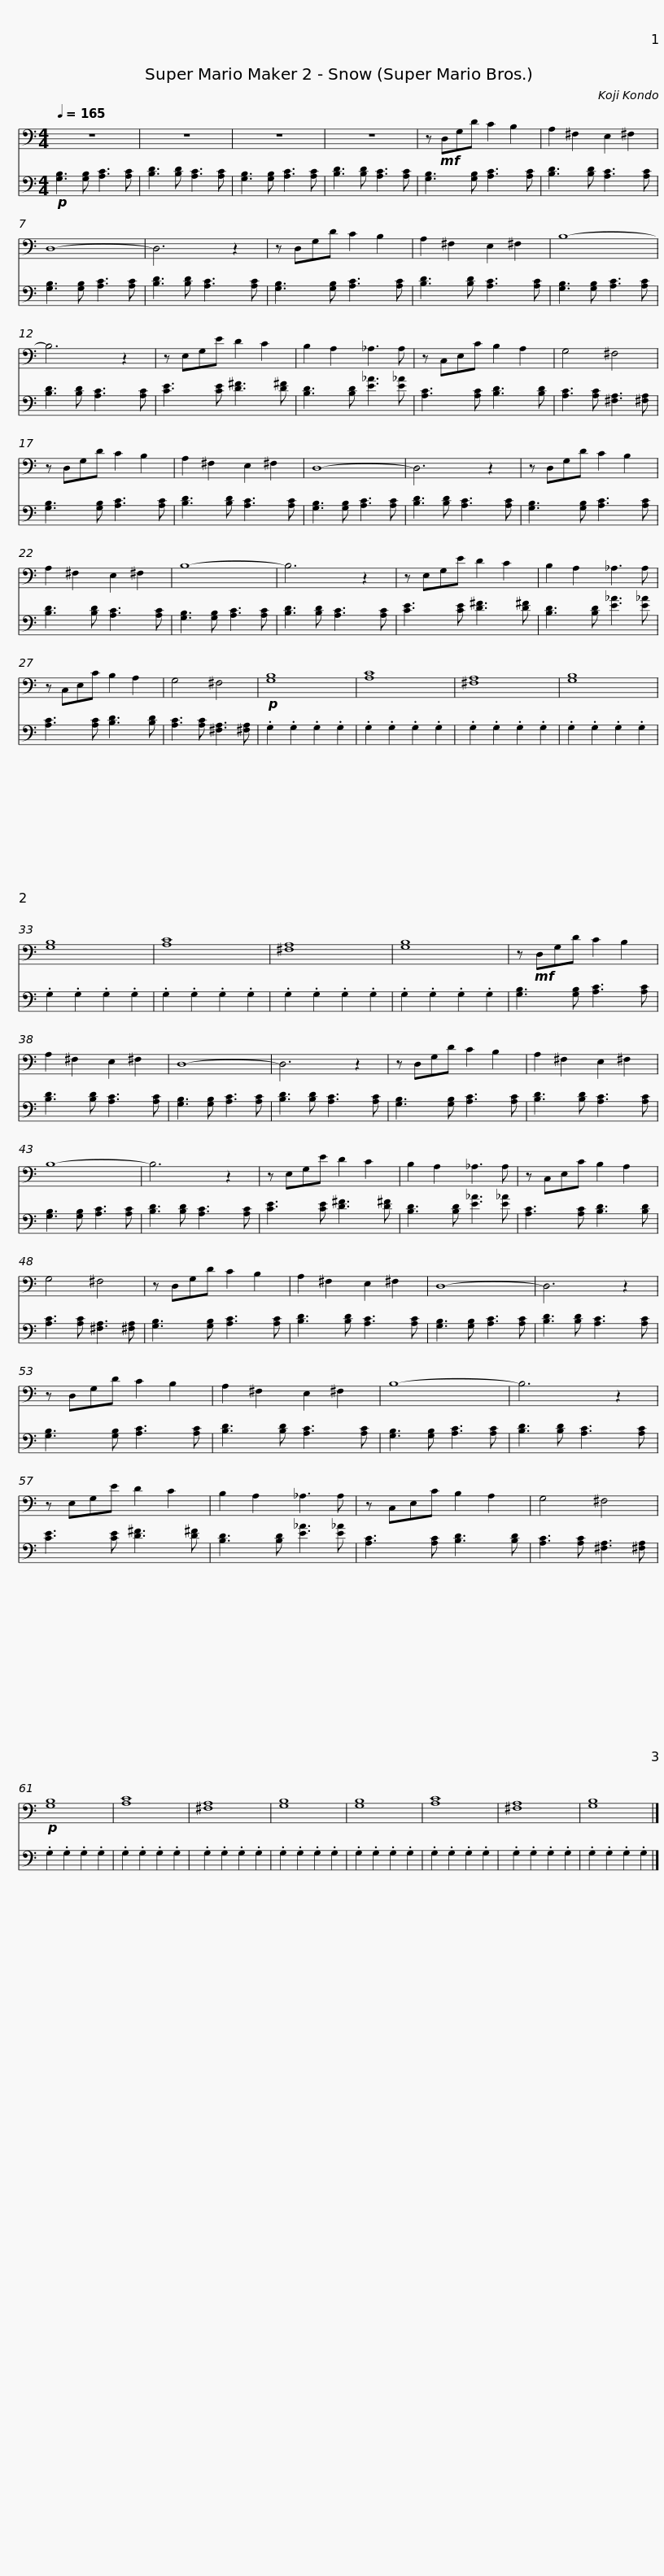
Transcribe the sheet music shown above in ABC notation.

X:1
%%score 1 2
L:1/8
Q:1/4=165
M:4/4
I:linebreak $
K:C
V:1 bass
V:2 bass
V:1
 z8 | z8 | z8 | z8 | z!mf! D,G,D C2 B,2 | %5
 A,2 ^F,2 E,2 ^F,2 |$ D,8- | D,6 z2 | z D,G,D C2 B,2 | A,2 ^F,2 E,2 ^F,2 | %10
 B,8- | B,6 z2 |$ z E,G,E D2 C2 | B,2 A,2 _A,3 A, | z C,E,C B,2 A,2 | %15
 G,4 ^F,4 | z D,G,D C2 B,2 |$ A,2 ^F,2 E,2 ^F,2 | D,8- | D,6 z2 | %20
 z D,G,D C2 B,2 | A,2 ^F,2 E,2 ^F,2 | B,8- |$ B,6 z2 | z E,G,E D2 C2 | %25
 B,2 A,2 _A,3 A, | z C,E,C B,2 A,2 | G,4 ^F,4 |!p! [G,B,]8 |$ [A,C]8 | %30
 [^F,A,]8 | [G,B,]8 | [G,B,]8 | [A,C]8 | [^F,A,]8 | %35
 [G,B,]8 | z!mf! D,G,D C2 B,2 |$ A,2 ^F,2 E,2 ^F,2 | D,8- | D,6 z2 | %40
 z D,G,D C2 B,2 | A,2 ^F,2 E,2 ^F,2 | B,8- |$ B,6 z2 | z E,G,E D2 C2 | %45
 B,2 A,2 _A,3 A, | z C,E,C B,2 A,2 | G,4 ^F,4 |$ z D,G,D C2 B,2 | A,2 ^F,2 E,2 ^F,2 | %50
 D,8- | D,6 z2 | z D,G,D C2 B,2 | A,2 ^F,2 E,2 ^F,2 |$ B,8- | %55
 B,6 z2 | z E,G,E D2 C2 | B,2 A,2 _A,3 A, | z C,E,C B,2 A,2 | G,4 ^F,4 |$ %60
!p! [G,B,]8 | [A,C]8 | [^F,A,]8 | [G,B,]8 | [G,B,]8 | %65
 [A,C]8 | [^F,A,]8 | [G,B,]8 |] %68
V:2
!p! [G,B,]3 [G,B,] [A,C]3 [A,C] | [B,D]3 [B,D] [A,C]3 [A,C] | [G,B,]3 [G,B,] [A,C]3 [A,C] | [B,D]3 [B,D] [A,C]3 [A,C] | [G,B,]3 [G,B,] [A,C]3 [A,C] | %5
 [B,D]3 [B,D] [A,C]3 [A,C] |$ [G,B,]3 [G,B,] [A,C]3 [A,C] | [B,D]3 [B,D] [A,C]3 [A,C] | [G,B,]3 [G,B,] [A,C]3 [A,C] | [B,D]3 [B,D] [A,C]3 [A,C] | %10
 [G,B,]3 [G,B,] [A,C]3 [A,C] | [B,D]3 [B,D] [A,C]3 [A,C] |$ [CE]3 [CE] [D^F]3 [D^F] | [B,D]3 [B,D] [E_A]3 [E_A] | [A,C]3 [A,C] [B,D]3 [B,D] | %15
 [A,C]3 [A,C] [^F,A,]3 [^F,A,] | [G,B,]3 [G,B,] [A,C]3 [A,C] |$ [B,D]3 [B,D] [A,C]3 [A,C] | [G,B,]3 [G,B,] [A,C]3 [A,C] | [B,D]3 [B,D] [A,C]3 [A,C] | %20
 [G,B,]3 [G,B,] [A,C]3 [A,C] | [B,D]3 [B,D] [A,C]3 [A,C] | [G,B,]3 [G,B,] [A,C]3 [A,C] |$ [B,D]3 [B,D] [A,C]3 [A,C] | [CE]3 [CE] [D^F]3 [D^F] | %25
 [B,D]3 [B,D] [E_A]3 [E_A] | [A,C]3 [A,C] [B,D]3 [B,D] | [A,C]3 [A,C] [^F,A,]3 [^F,A,] | .G,2 .G,2 .G,2 .G,2 |$ .G,2 .G,2 .G,2 .G,2 | %30
 .G,2 .G,2 .G,2 .G,2 | .G,2 .G,2 .G,2 .G,2 | .G,2 .G,2 .G,2 .G,2 | .G,2 .G,2 .G,2 .G,2 | .G,2 .G,2 .G,2 .G,2 | %35
 .G,2 .G,2 .G,2 .G,2 | [G,B,]3 [G,B,] [A,C]3 [A,C] |$ [B,D]3 [B,D] [A,C]3 [A,C] | [G,B,]3 [G,B,] [A,C]3 [A,C] | [B,D]3 [B,D] [A,C]3 [A,C] | %40
 [G,B,]3 [G,B,] [A,C]3 [A,C] | [B,D]3 [B,D] [A,C]3 [A,C] | [G,B,]3 [G,B,] [A,C]3 [A,C] |$ [B,D]3 [B,D] [A,C]3 [A,C] | [CE]3 [CE] [D^F]3 [D^F] | %45
 [B,D]3 [B,D] [E_A]3 [E_A] | [A,C]3 [A,C] [B,D]3 [B,D] | [A,C]3 [A,C] [^F,A,]3 [^F,A,] |$ [G,B,]3 [G,B,] [A,C]3 [A,C] | [B,D]3 [B,D] [A,C]3 [A,C] | %50
 [G,B,]3 [G,B,] [A,C]3 [A,C] | [B,D]3 [B,D] [A,C]3 [A,C] | [G,B,]3 [G,B,] [A,C]3 [A,C] | [B,D]3 [B,D] [A,C]3 [A,C] |$ [G,B,]3 [G,B,] [A,C]3 [A,C] | %55
 [B,D]3 [B,D] [A,C]3 [A,C] | [CE]3 [CE] [D^F]3 [D^F] | [B,D]3 [B,D] [E_A]3 [E_A] | [A,C]3 [A,C] [B,D]3 [B,D] | [A,C]3 [A,C] [^F,A,]3 [^F,A,] |$ %60
 .G,2 .G,2 .G,2 .G,2 | .G,2 .G,2 .G,2 .G,2 | .G,2 .G,2 .G,2 .G,2 | .G,2 .G,2 .G,2 .G,2 | .G,2 .G,2 .G,2 .G,2 | %65
 .G,2 .G,2 .G,2 .G,2 | .G,2 .G,2 .G,2 .G,2 | .G,2 .G,2 .G,2 .G,2 |] %68
